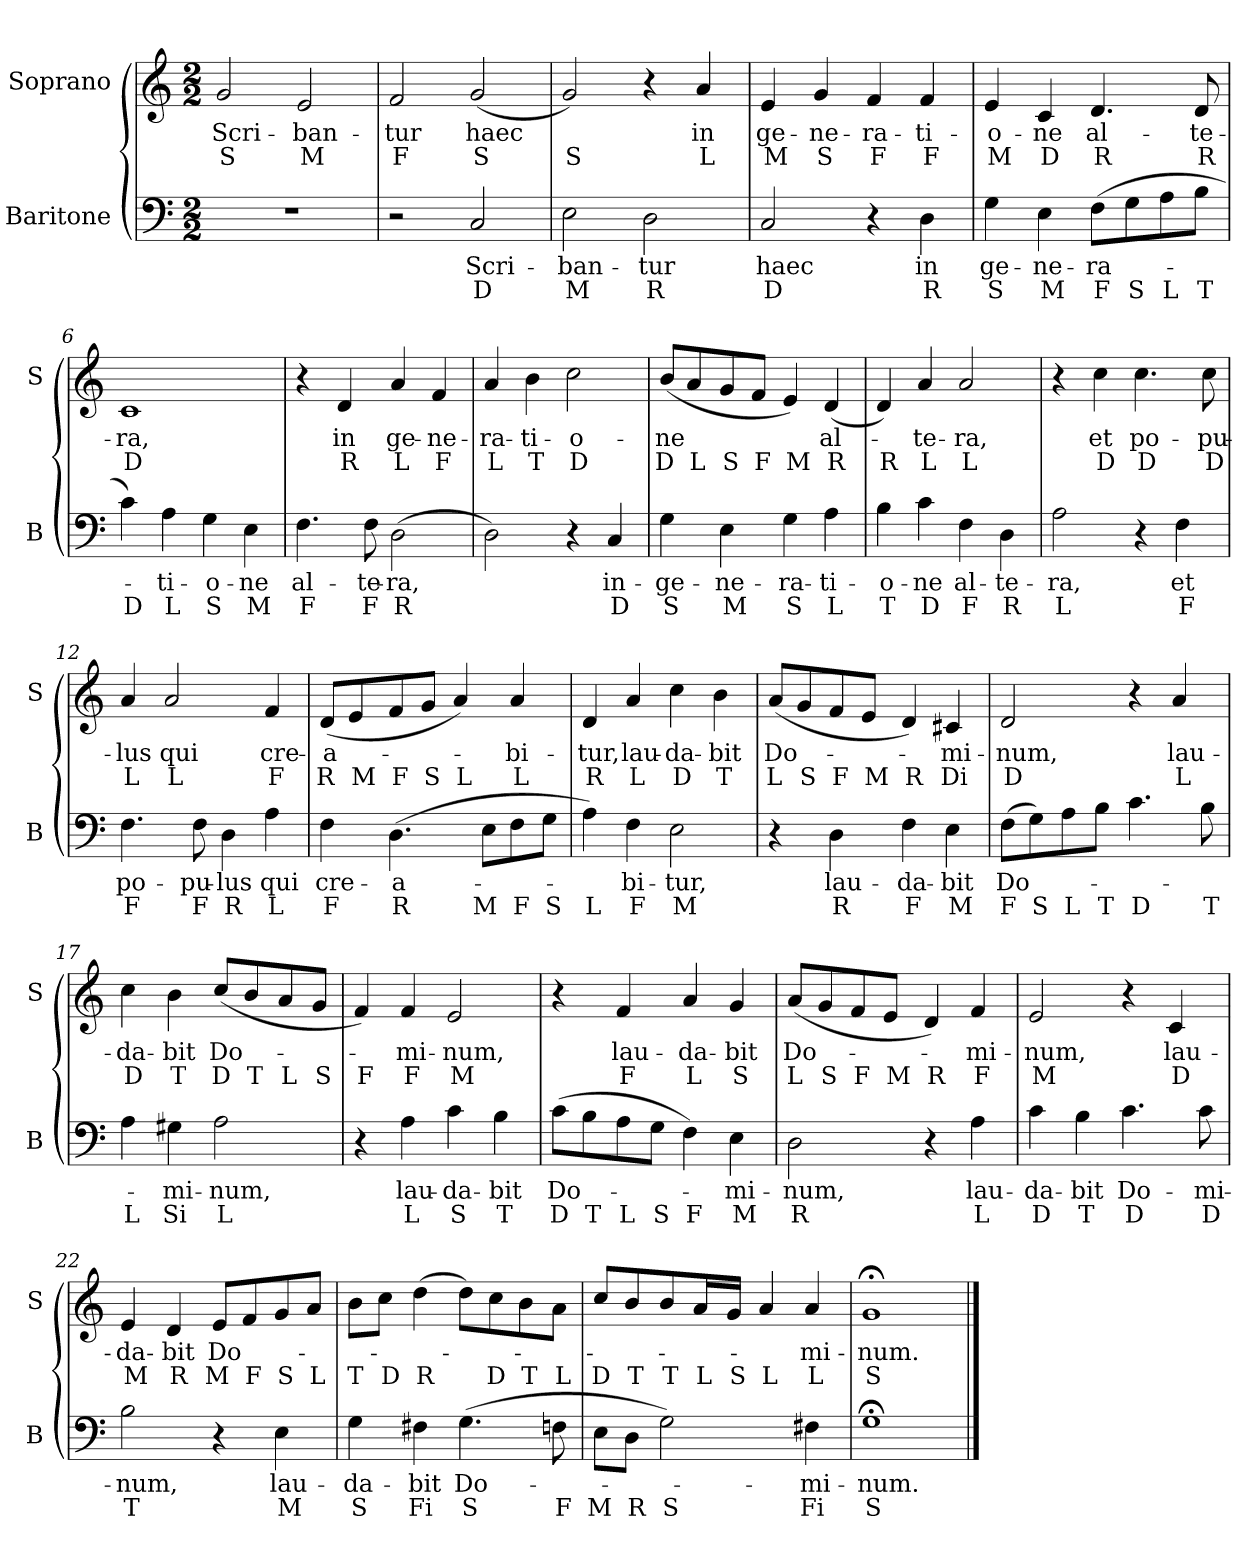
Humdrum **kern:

**kern	**text	**text	**kern	**text	**text
*part2	*part2	*part2	*part1	*part1	*part1
*staff2	*staff2	*staff2	*staff1	*staff1	*staff1
*I"Baritone	*	*	*I"Soprano	*	*
*I'B	*	*	*I'S	*	*
*clefF4	*	*	*clefG2	*	*
*k[]	*	*	*k[]	*	*
*C:	*	*	*C:	*	*
*M2/2	*	*	*M2/2	*	*
*MM90	*	*	*MM90	*	*
=1	=1	=1	=1	=1	=1
!	!	!	!	!LO:LY:b	!LO:LY:a
1r	.	.	2g/	Scri-	S
!	!	!	!	!LO:LY:b	!LO:LY:a
.	.	.	2e/	-ban-	M
=2	=2	=2	=2	=2	=2
!	!	!	!	!LO:LY:b	!LO:LY:a
2r	.	.	2f/	-tur	F
!	!LO:LY:b	!LO:LY:a	!	!LO:LY:b	!LO:LY:a
2C/	Scri-	D	(<2g/	haec	S
=3	=3	=3	=3	=3	=3
!	!LO:LY:b	!LO:LY:a	!	!	!LO:LY:a
2E\	-ban-	M	2g/)	.	S
!	!LO:LY:b	!LO:LY:a	!	!	!
2D\	-tur	R	4r	.	.
!	!	!	!	!LO:LY:b	!LO:LY:a
.	.	.	4a/	in	L
=4	=4	=4	=4	=4	=4
!	!LO:LY:b	!LO:LY:a	!	!LO:LY:b	!LO:LY:a
2C/	haec	D	4e/	ge-	M
!	!	!	!	!LO:LY:b	!LO:LY:a
.	.	.	4g/	-ne-	S
!	!	!	!	!LO:LY:b	!LO:LY:a
4r	.	.	4f/	-ra-	F
!	!LO:LY:b	!LO:LY:a	!	!LO:LY:b	!LO:LY:a
4D\	in	R	4f/	-ti-	F
=5	=5	=5	=5	=5	=5
!	!LO:LY:b	!LO:LY:a	!	!LO:LY:b	!LO:LY:a
4G\	ge-	S	4e/	-o-	M
!	!LO:LY:b	!LO:LY:a	!	!LO:LY:b	!LO:LY:a
4E\	-ne-	M	4c/	-ne	D
!	!LO:LY:b	!LO:LY:a	!	!LO:LY:b	!LO:LY:a
(>8F\L	-ra-	F	4.d/	al-	R
!	!	!LO:LY:a	!	!	!
8G\	.	S	.	.	.
!	!	!LO:LY:a	!	!	!
8A\	.	L	.	.	.
!	!	!LO:LY:a	!	!LO:LY:b	!LO:LY:a
8B\J	.	T	8d/	-te-	R
!!LO:LB:g=z
=6	=6	=6	=6	=6	=6
!	!	!LO:LY:a	!	!LO:LY:b	!LO:LY:a
4c\)	.	D	1c	-ra,	D
!	!LO:LY:b	!LO:LY:a	!	!	!
4A\	-ti-	L	.	.	.
!	!LO:LY:b	!LO:LY:a	!	!	!
4G\	-o-	S	.	.	.
!	!LO:LY:b	!LO:LY:a	!	!	!
4E\	-ne	M	.	.	.
=7	=7	=7	=7	=7	=7
!	!LO:LY:b	!LO:LY:a	!	!	!
4.F\	al-	F	4r	.	.
!	!	!	!	!LO:LY:b	!LO:LY:a
.	.	.	4d/	in	R
!	!LO:LY:b	!LO:LY:a	!	!	!
8F\	-te-	F	.	.	.
!	!LO:LY:b	!LO:LY:a	!	!LO:LY:b	!LO:LY:a
(>2D\	-ra,	R	4a/	ge-	L
!	!	!	!	!LO:LY:b	!LO:LY:a
.	.	.	4f/	-ne-	F
=8	=8	=8	=8	=8	=8
!	!	!	!	!LO:LY:b	!LO:LY:a
2D\)	.	.	4a/	-ra-	L
!	!	!	!	!LO:LY:b	!LO:LY:a
.	.	.	4b\	-ti-	T
!	!	!	!	!LO:LY:b	!LO:LY:a
4r	.	.	2cc\	-o-	D
!	!LO:LY:b	!LO:LY:a	!	!	!
4C/	in-	D	.	.	.
=9	=9	=9	=9	=9	=9
!	!LO:LY:b	!LO:LY:a	!	!LO:LY:b	!LO:LY:a
4G\	-ge-	S	(<8b/L	-ne	D
!	!	!	!	!	!LO:LY:a
.	.	.	8a/	.	L
!	!LO:LY:b	!LO:LY:a	!	!	!LO:LY:a
4E\	-ne-	M	8g/	.	S
!	!	!	!	!	!LO:LY:a
.	.	.	8f/J	.	F
!	!LO:LY:b	!LO:LY:a	!	!	!LO:LY:a
4G\	-ra-	S	4e/)	.	M
!	!LO:LY:b	!LO:LY:a	!	!LO:LY:b	!LO:LY:a
4A\	-ti-	L	(<4d/	al-	R
=10	=10	=10	=10	=10	=10
!	!LO:LY:b	!LO:LY:a	!	!	!LO:LY:a
4B\	-o-	T	4d/)	.	R
!	!LO:LY:b	!LO:LY:a	!	!LO:LY:b	!LO:LY:a
4c\	-ne	D	4a/	-te-	L
!	!LO:LY:b	!LO:LY:a	!	!LO:LY:b	!LO:LY:a
4F\	al-	F	2a/	-ra,	L
!	!LO:LY:b	!LO:LY:a	!	!	!
4D\	-te-	R	.	.	.
!!LO:LB:g=z
=11	=11	=11	=11	=11	=11
!	!LO:LY:b	!LO:LY:a	!	!	!
2A\	-ra,	L	4r	.	.
!	!	!	!	!LO:LY:b	!LO:LY:a
.	.	.	4cc\	et	D
!	!	!	!	!LO:LY:b	!LO:LY:a
4r	.	.	4.cc\	po-	D
!	!LO:LY:b	!LO:LY:a	!	!	!
4F\	et	F	.	.	.
!	!	!	!	!LO:LY:b	!LO:LY:a
.	.	.	8cc\	-pu-	D
=12	=12	=12	=12	=12	=12
!	!LO:LY:b	!LO:LY:a	!	!LO:LY:b	!LO:LY:a
4.F\	po-	F	4a/	-lus	L
!	!	!	!	!LO:LY:b	!LO:LY:a
.	.	.	2a/	qui	L
!	!LO:LY:b	!LO:LY:a	!	!	!
8F\	-pu-	F	.	.	.
!	!LO:LY:b	!LO:LY:a	!	!	!
4D\	-lus	R	.	.	.
!	!LO:LY:b	!LO:LY:a	!	!LO:LY:b	!LO:LY:a
4A\	qui	L	4f/	cre-	F
=13	=13	=13	=13	=13	=13
!	!LO:LY:b	!LO:LY:a	!	!LO:LY:b	!LO:LY:a
4F\	cre-	F	(<8d/L	-a-	R
!	!	!	!	!	!LO:LY:a
.	.	.	8e/	.	M
!	!LO:LY:b	!LO:LY:a	!	!	!LO:LY:a
(>4.D\	-a-	R	8f/	.	F
!	!	!	!	!	!LO:LY:a
.	.	.	8g/J	.	S
!	!	!	!	!	!LO:LY:a
.	.	.	4a/)	.	L
!	!	!LO:LY:a	!	!	!
8E\L	.	M	.	.	.
!	!	!LO:LY:a	!	!LO:LY:b	!LO:LY:a
8F\	.	F	4a/	-bi-	L
!	!	!LO:LY:a	!	!	!
8G\J	.	S	.	.	.
=14	=14	=14	=14	=14	=14
!	!	!LO:LY:a	!	!LO:LY:b	!LO:LY:a
4A\)	.	L	4d/	-tur,	R
!	!LO:LY:b	!LO:LY:a	!	!LO:LY:b	!LO:LY:a
4F\	-bi-	F	4a/	lau-	L
!	!LO:LY:b	!LO:LY:a	!	!LO:LY:b	!LO:LY:a
2E\	-tur,	M	4cc\	-da-	D
!	!	!	!	!LO:LY:b	!LO:LY:a
.	.	.	4b\	-bit	T
=15	=15	=15	=15	=15	=15
!	!	!	!	!LO:LY:b	!LO:LY:a
4r	.	.	(<8a/L	Do-	L
!	!	!	!	!	!LO:LY:a
.	.	.	8g/	.	S
!	!LO:LY:b	!LO:LY:a	!	!	!LO:LY:a
4D\	lau-	R	8f/	.	F
!	!	!	!	!	!LO:LY:a
.	.	.	8e/J	.	M
!	!LO:LY:b	!LO:LY:a	!	!	!LO:LY:a
4F\	-da-	F	4d/)	.	R
!	!LO:LY:b	!LO:LY:a	!	!LO:LY:b	!LO:LY:a
4E\	-bit	M	4c#X/	-mi-	Di
!!LO:LB:g=z
=16	=16	=16	=16	=16	=16
!	!LO:LY:b	!LO:LY:a	!	!LO:LY:b	!LO:LY:a
(>8F\L	Do-	F	2d/	-num,	D
!	!	!LO:LY:a	!	!	!
8G\)	.	S	.	.	.
!	!	!LO:LY:a	!	!	!
8A\	.	L	.	.	.
!	!	!LO:LY:a	!	!	!
8B\J	.	T	.	.	.
!	!	!LO:LY:a	!	!	!
4.c\	.	D	4r	.	.
!	!	!	!	!LO:LY:b	!LO:LY:a
.	.	.	4a/	lau-	L
!	!	!LO:LY:a	!	!	!
8B\	.	T	.	.	.
=17	=17	=17	=17	=17	=17
!	!	!LO:LY:a	!	!LO:LY:b	!LO:LY:a
4A\	.	L	4cc\	-da-	D
!	!LO:LY:b	!LO:LY:a	!	!LO:LY:b	!LO:LY:a
4G#X\	-mi-	Si	4b\	-bit	T
!	!LO:LY:b	!LO:LY:a	!	!LO:LY:b	!LO:LY:a
2A\	-num,	L	(<8cc/L	Do-	D
!	!	!	!	!	!LO:LY:a
.	.	.	8b/	.	T
!	!	!	!	!	!LO:LY:a
.	.	.	8a/	.	L
!	!	!	!	!	!LO:LY:a
.	.	.	8g/J	.	S
=18	=18	=18	=18	=18	=18
!	!	!	!	!	!LO:LY:a
4r	.	.	4f/)	.	F
!	!LO:LY:b	!LO:LY:a	!	!LO:LY:b	!LO:LY:a
4A\	lau-	L	4f/	-mi-	F
!	!LO:LY:b	!LO:LY:a	!	!LO:LY:b	!LO:LY:a
4c\	-da-	S	2e/	-num,	M
!	!LO:LY:b	!LO:LY:a	!	!	!
4B\	-bit	T	.	.	.
=19	=19	=19	=19	=19	=19
!	!LO:LY:b	!LO:LY:a	!	!	!
(>8c\L	Do-	D	4r	.	.
!	!	!LO:LY:a	!	!	!
8B\	.	T	.	.	.
!	!	!LO:LY:a	!	!LO:LY:b	!LO:LY:a
8A\	.	L	4f/	lau-	F
!	!	!LO:LY:a	!	!	!
8G\J	.	S	.	.	.
!	!	!LO:LY:a	!	!LO:LY:b	!LO:LY:a
4F\)	.	F	4a/	-da-	L
!	!LO:LY:b	!LO:LY:a	!	!LO:LY:b	!LO:LY:a
4E\	-mi-	M	4g/	-bit	S
=20	=20	=20	=20	=20	=20
!	!LO:LY:b	!LO:LY:a	!	!LO:LY:b	!LO:LY:a
2D\	-num,	R	(<8a/L	Do-	L
!	!	!	!	!	!LO:LY:a
.	.	.	8g/	.	S
!	!	!	!	!	!LO:LY:a
.	.	.	8f/	.	F
!	!	!	!	!	!LO:LY:a
.	.	.	8e/J	.	M
!	!	!	!	!	!LO:LY:a
4r	.	.	4d/)	.	R
!	!LO:LY:b	!LO:LY:a	!	!LO:LY:b	!LO:LY:a
4A\	lau-	L	4f/	-mi-	F
!!LO:PB:g=z
=21	=21	=21	=21	=21	=21
!	!LO:LY:b	!LO:LY:a	!	!LO:LY:b	!LO:LY:a
4c\	-da-	D	2e/	-num,	M
!	!LO:LY:b	!LO:LY:a	!	!	!
4B\	-bit	T	.	.	.
!	!LO:LY:b	!LO:LY:a	!	!	!
4.c\	Do-	D	4r	.	.
!	!	!	!	!LO:LY:b	!LO:LY:a
.	.	.	4c/	lau-	D
!	!LO:LY:b	!LO:LY:a	!	!	!
8c\	-mi-	D	.	.	.
=22	=22	=22	=22	=22	=22
!	!LO:LY:b	!LO:LY:a	!	!LO:LY:b	!LO:LY:a
2B\	-num,	T	4e/	-da-	M
!	!	!	!	!LO:LY:b	!LO:LY:a
.	.	.	4d/	-bit	R
!	!	!	!	!LO:LY:b	!LO:LY:a
4r	.	.	8e/L	Do-	M
!	!	!	!	!	!LO:LY:a
.	.	.	8f/	.	F
!	!LO:LY:b	!LO:LY:a	!	!	!LO:LY:a
4E\	lau-	M	8g/	.	S
!	!	!	!	!	!LO:LY:a
.	.	.	8a/J	.	L
=23	=23	=23	=23	=23	=23
!	!LO:LY:b	!LO:LY:a	!	!	!LO:LY:a
4G\	-da-	S	8b\L	.	T
!	!	!	!	!	!LO:LY:a
.	.	.	8cc\J	.	D
!	!LO:LY:b	!LO:LY:a	!	!	!LO:LY:a
4F#X\	-bit	Fi	(>4dd\	.	R
!	!LO:LY:b	!LO:LY:a	!	!	!
(>4.G\	Do-	S	8dd\L)	.	.
!	!	!	!	!	!LO:LY:a
.	.	.	8cc\	.	D
!	!	!	!	!	!LO:LY:a
.	.	.	8b\	.	T
!	!	!LO:LY:a	!	!	!LO:LY:a
8Fn\	.	F	8a\J	.	L
=24	=24	=24	=24	=24	=24
!	!	!LO:LY:a	!	!	!LO:LY:a
8E\L	.	M	8cc/L	.	D
!	!	!LO:LY:a	!	!	!LO:LY:a
8D\J	.	R	8b/	.	T
!	!	!LO:LY:a	!	!	!LO:LY:a
2G\)	.	S	8b/	.	T
!	!	!	!	!	!LO:LY:a
.	.	.	16a/L	.	L
!	!	!	!	!	!LO:LY:a
.	.	.	16g/JJ	.	S
!	!	!	!	!	!LO:LY:a
.	.	.	4a/	.	L
!	!LO:LY:b	!LO:LY:a	!	!LO:LY:b	!LO:LY:a
4F#X\	-mi-	Fi	4a/	-mi-	L
=25	=25	=25	=25	=25	=25
!	!LO:LY:b	!LO:LY:a	!	!LO:LY:b	!LO:LY:a
1G;<	-num.	S	1g;<	-num.	S
==	==	==	==	==	==
*-	*-	*-	*-	*-	*-
